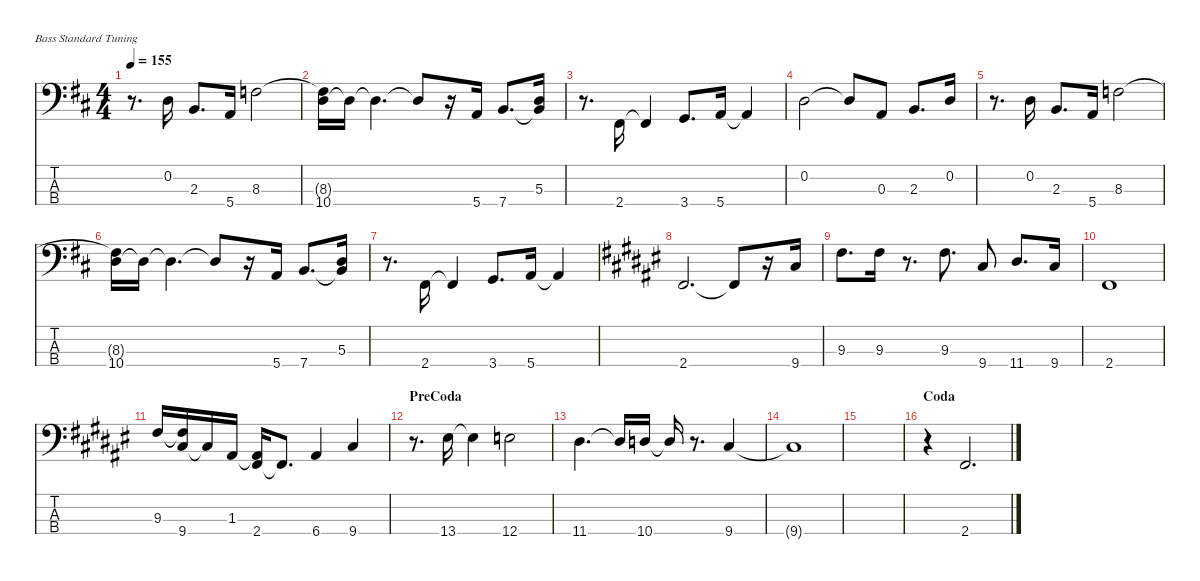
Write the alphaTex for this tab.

\hideDynamics
\bracketExtendMode nobrackets
\singleTrackTrackNamePolicy hidden
\multiTrackTrackNamePolicy hidden
\otherSystemsTrackNameOrientation horizontal
\track ("Bass" "E-Bass") {instrument electricbassfinger}
\staff {score tabs}
\tuning (G2 D2 A1 E1)
\ts (4 4)
\tempo 155
\clef f4
\ks d
r.8{d dy f beam Down} 0.2{acc forcenatural}.16{beam Down} 2.3{acc forcenatural}.8{d beam Up} 5.4{acc forcenatural}.16{beam Up} 8.3{acc forcenatural}.2{dy mf beam Down} |
(8.3{t acc forcenatural} 10.4{acc forcenatural}).16{dy f beam Down} 10.4{t acc forcenatural}.16{beam Down} 10.4{t acc forcenatural}.4{d beam Down} 10.4{t acc forcenatural}.8{beam Up} r.16{beam Up} 5.4{acc forcenatural}.16{beam Up} 7.4{acc forcenatural}.8{d beam Up} (7.4{t acc forcenatural} 5.3{acc forcenatural}).16{beam Up} |
r.8{d beam Down} 2.4{acc #}.16{beam Up} 2.4{t acc #}.4{beam Up} 3.4{acc forcenatural}.8{d beam Up} 5.4{acc forcenatural}.16{beam Up} 5.4{t acc forcenatural}.4{beam Up} |
0.2{acc forcenatural}.2{beam Down} 0.2{t acc forcenatural}.8{beam Up} 0.3{acc forcenatural}.8{beam Up} 2.3{acc forcenatural}.8{d beam Up} 0.2{acc forcenatural}.16{beam Up} |
r.8{d beam Down} 0.2{acc forcenatural}.16{beam Down} 2.3{acc forcenatural}.8{d beam Up} 5.4{acc forcenatural}.16{beam Up} 8.3{acc forcenatural}.2{dy mf beam Down} |
(8.3{t acc forcenatural} 10.4{acc forcenatural}).16{dy f beam Down} 10.4{t acc forcenatural}.16{beam Down} 10.4{t acc forcenatural}.4{d beam Down} 10.4{t acc forcenatural}.8{beam Up} r.16{beam Up} 5.4{acc forcenatural}.16{beam Up} 7.4{acc forcenatural}.8{d beam Up} (7.4{t acc forcenatural} 5.3{acc forcenatural}).16{beam Up} |
r.8{d beam Down} 2.4{acc #}.16{beam Up} 2.4{t acc #}.4{beam Up} 3.4{acc forcenatural}.8{d beam Up} 5.4{acc forcenatural}.16{beam Up} 5.4{t acc forcenatural}.4{beam Up} |
\ks f#
2.4{acc #}.2{d dy mf beam Up} 2.4{t acc #}.8{beam Up} r.16{beam Up} 9.4{acc #}.16{beam Up} |
9.3{acc #}.8{d beam Down} 9.3{acc #}.16{beam Down} r.8{d beam Down} 9.3{acc #}.8{d beam Down} 9.4{acc #}.8{beam Up} 11.4{acc #}.8{d beam Up} 9.4{acc #}.16{beam Up} |
2.4{acc #}.1{beam Up} |
9.3{acc #}.16{beam Up} (9.3{t acc #} 9.4{acc #}).16{dy f beam Up} 9.4{t acc #}.16{beam Up} 1.3{acc #}.16{beam Up} (2.4{acc #} 1.3{t acc #}).16{beam Up} 2.4{t acc #}.8{d beam Up} 6.4{acc #}.4{beam Up} 9.4{acc #}.4{beam Up} |
\section ("" "PreCoda")
r.8{d beam Down} 13.4{acc #}.16{dy mf beam Down} 13.4{t acc #}.4{beam Down} 12.4{acc forcenatural}.2{beam Down} |
11.4{acc #}.4{d beam Down} 11.4{t acc #}.16{beam Up} 10.4{acc forcenatural}.16{beam Up} 10.4{t acc forcenatural}.16{beam Up} r.8{d beam Up} 9.4{acc #}.4{beam Up} |
9.4{t acc #}.1{beam Up} |
|
\section ("" "Coda")
r.4{beam Down} 2.4{acc #}.2{d beam Up}
